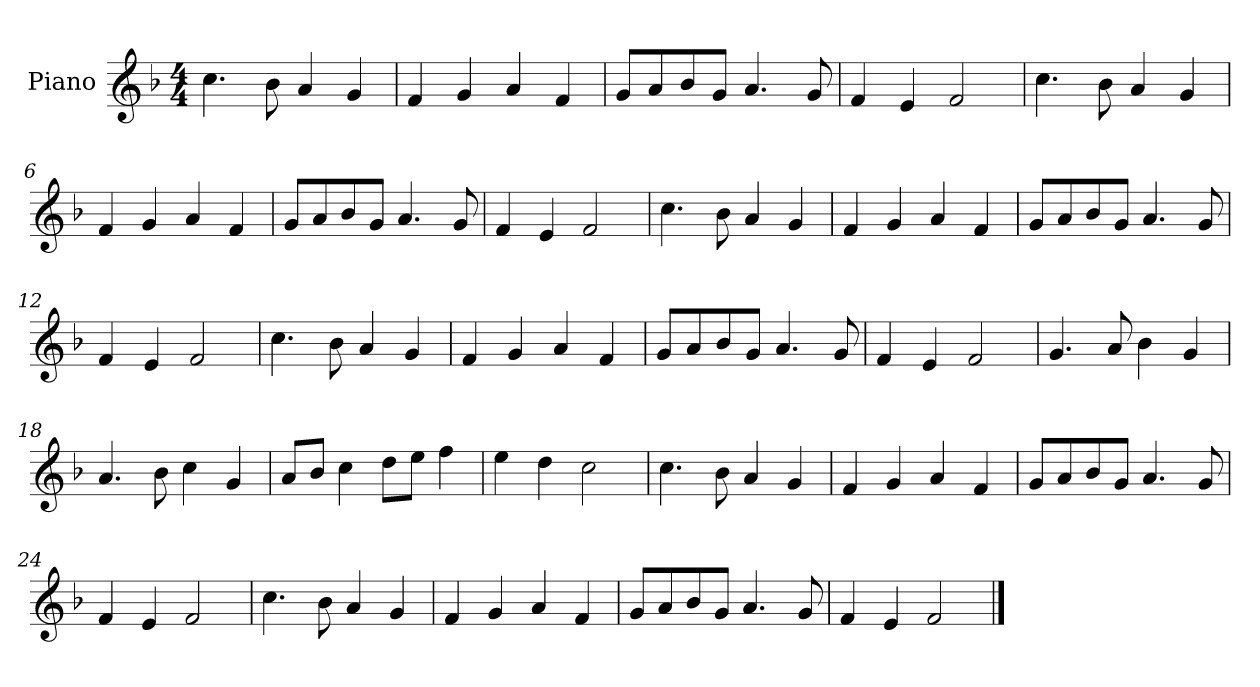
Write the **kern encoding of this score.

**kern
*part1
*staff1
*I"Piano
*I'Pno
*clefG2
*k[b-]
*M4/4
=1
4.cc\
8b-\
4a/
4g/
=2
4f/
4g/
4a/
4f/
=3
8g/L
8a/
8b-/
8g/J
4.a/
8g/
=4
4f/
4e/
2f/
=5
4.cc\
8b-\
4a/
4g/
=6
4f/
4g/
4a/
4f/
=7
8g/L
8a/
8b-/
8g/J
4.a/
8g/
=8
4f/
4e/
2f/
=9
4.cc\
8b-\
4a/
4g/
=10
4f/
4g/
4a/
4f/
=11
8g/L
8a/
8b-/
8g/J
4.a/
8g/
=12
4f/
4e/
2f/
=13
4.cc\
8b-\
4a/
4g/
=14
4f/
4g/
4a/
4f/
=15
8g/L
8a/
8b-/
8g/J
4.a/
8g/
=16
4f/
4e/
2f/
=17
4.g/
8a/
4b-\
4g/
=18
4.a/
8b-\
4cc\
4g/
=19
8a/L
8b-/J
4cc\
8dd\L
8ee\J
4ff\
=20
4ee\
4dd\
2cc\
=21
4.cc\
8b-\
4a/
4g/
=22
4f/
4g/
4a/
4f/
=23
8g/L
8a/
8b-/
8g/J
4.a/
8g/
=24
4f/
4e/
2f/
=25
4.cc\
8b-\
4a/
4g/
=26
4f/
4g/
4a/
4f/
=27
8g/L
8a/
8b-/
8g/J
4.a/
8g/
=28
4f/
4e/
2f/
==
*-
